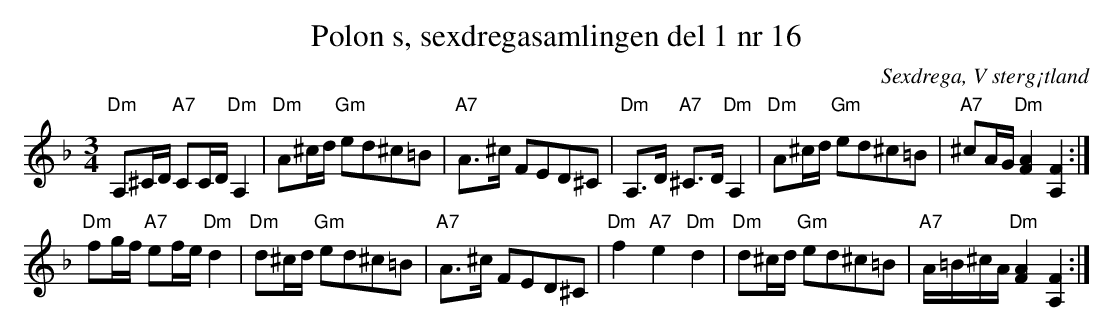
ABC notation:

X:1
T: Polon s, sexdregasamlingen del 1 nr 16
O: Sexdrega, V sterg¡tland
M: 3/4
L: 1/16
K: Dm
"Dm"A,2^CD "A7"C2CD "Dm"A,4|"Dm"A2^cd "Gm"e2d2^c2=B2|"A7"A2>^c2 F2E2D2^C2|"Dm"A,3D "A7"^C3D "Dm"A,4|"Dm"A2^cd "Gm"e2d2^c2=B2|"A7"^c2AG "Dm"[F4A4] [A,4F4]:|
"Dm"f2gf "A7"e2fe "Dm"d4|"Dm"d2^cd "Gm"e2d2^c2=B2|"A7"A3^c F2E2D2^C2|"Dm"f4 "A7"e4"Dm"d4|"Dm"d2^cd "Gm"e2d2^c2=B2|"A7"A=B^cA "Dm"[F4A4] [A,4F4]:|
